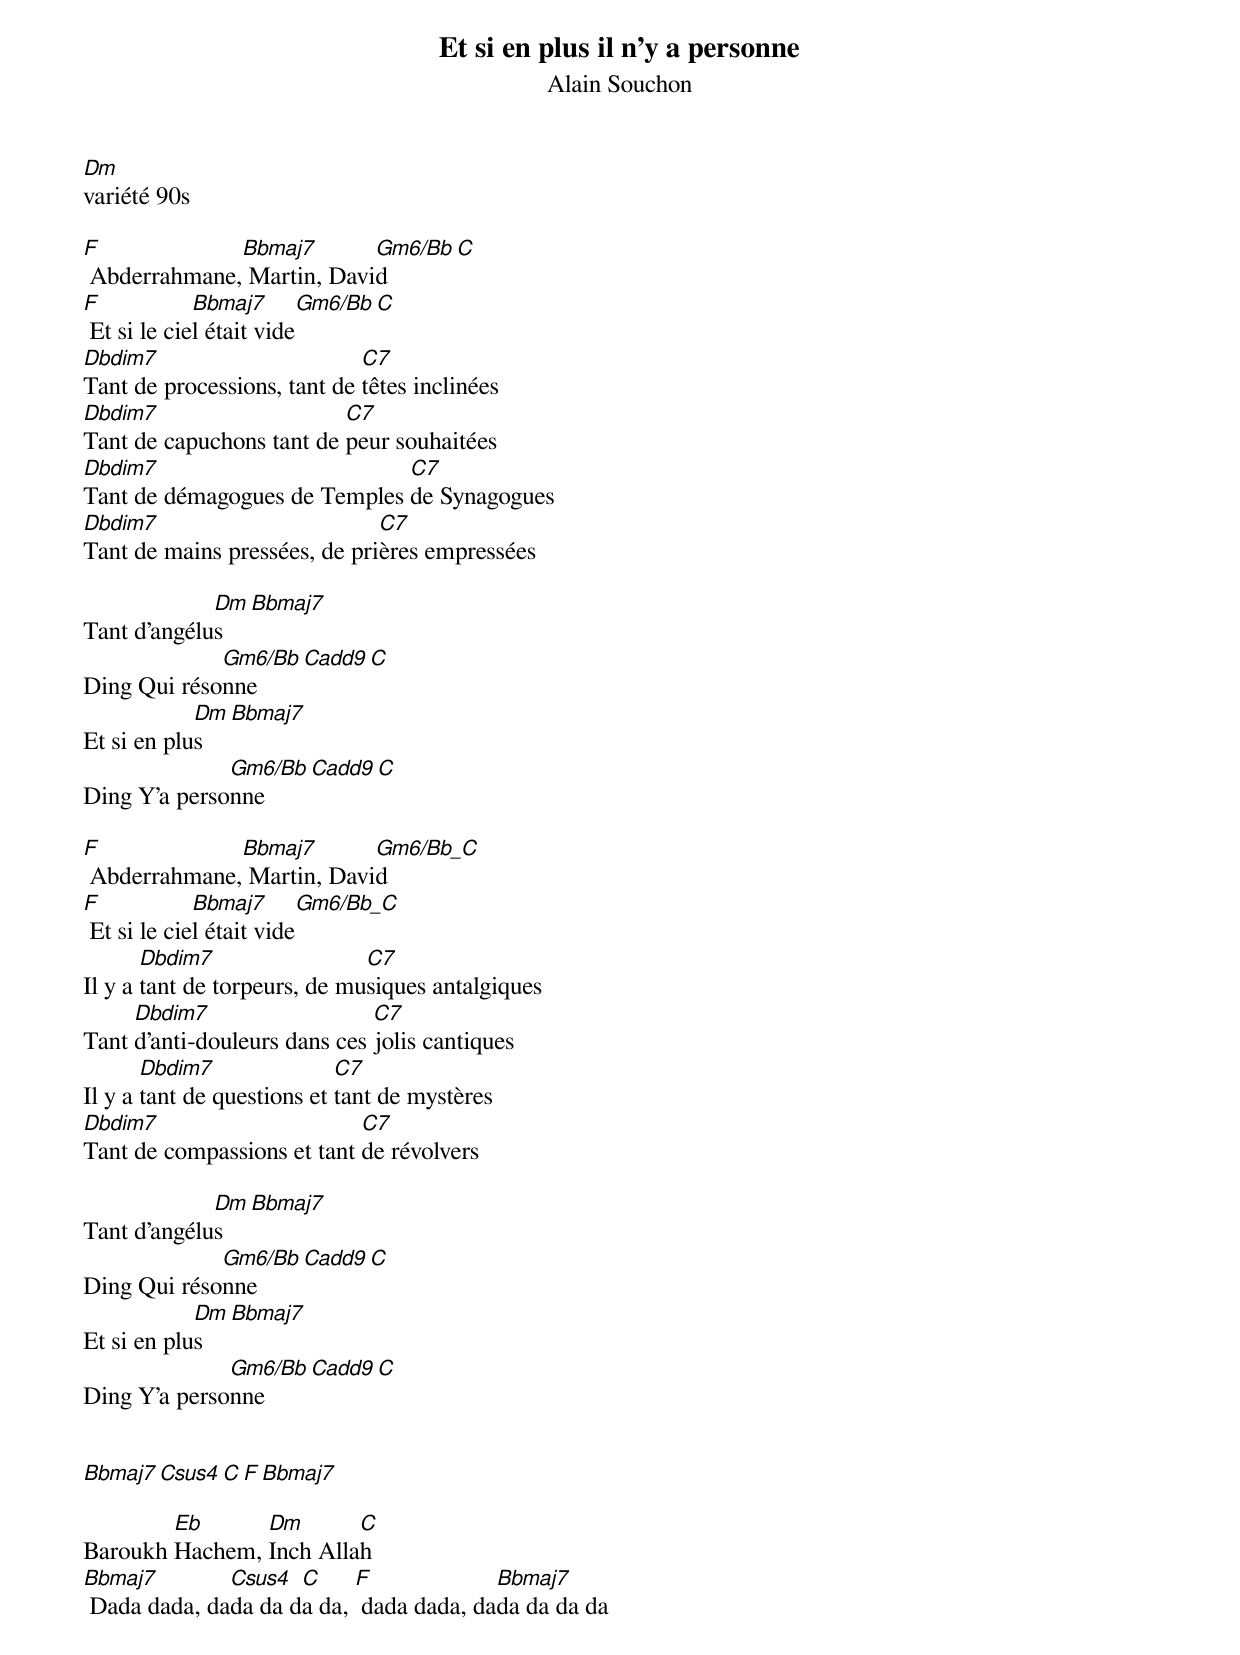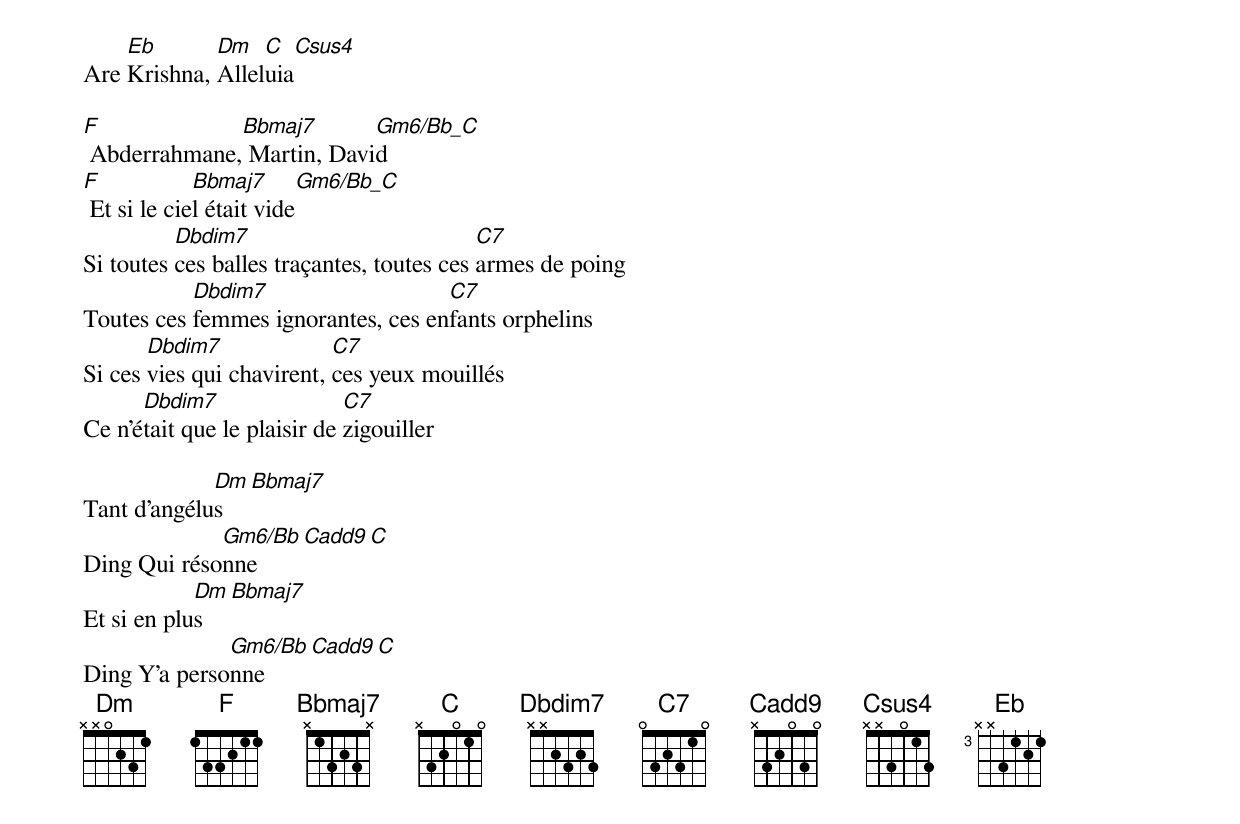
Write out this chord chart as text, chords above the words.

Et si en plus il n'y a personne
Alain Souchon
Dm
variété 90s

F             Bbmaj7       Gm6/Bb C
 Abderrahmane, Martin, David
F            Bbmaj7        Gm6/Bb C
 Et si le ciel était vide
Dbdim7                       C7
Tant de processions, tant de têtes inclinées
Dbdim7                    C7
Tant de capuchons tant de peur souhaitées
Dbdim7                        C7
Tant de démagogues de Temples de Synagogues
Dbdim7                        C7
Tant de mains pressées, de prières empressées

             Dm  Bbmaj7
Tant d'angélus
             Gm6/Bb    Cadd9   C
Ding Qui résonne
            Dm  Bbmaj7
Et si en plus
              Gm6/Bb    Cadd9   C
Ding Y'a personne

F             Bbmaj7       Gm6/Bb_C
 Abderrahmane, Martin, David
F            Bbmaj7        Gm6/Bb_C
 Et si le ciel était vide
       Dbdim7                 C7
Il y a tant de torpeurs, de musiques antalgiques
     Dbdim7                   C7
Tant d'anti-douleurs dans ces jolis cantiques
       Dbdim7               C7
Il y a tant de questions et tant de mystères
Dbdim7                      C7
Tant de compassions et tant de révolvers

             Dm  Bbmaj7
Tant d'angélus
             Gm6/Bb    Cadd9   C
Ding Qui résonne
            Dm  Bbmaj7
Et si en plus
              Gm6/Bb    Cadd9   C
Ding Y'a personne


Bbmaj7  Csus4   C  F   Bbmaj7

        Eb      Dm       C
Baroukh Hachem, Inch Allah
Bbmaj7        Csus4  C     F             Bbmaj7
 Dada dada, dada da da da,  dada dada, dada da da da
    Eb       Dm   C  Csus4
Are Krishna, Alleluia

F             Bbmaj7       Gm6/Bb_C
 Abderrahmane, Martin, David
F            Bbmaj7        Gm6/Bb_C
 Et si le ciel était vide
          Dbdim7                           C7
Si toutes ces balles traçantes, toutes ces armes de poing
           Dbdim7                   C7
Toutes ces femmes ignorantes, ces enfants orphelins
       Dbdim7              C7
Si ces vies qui chavirent, ces yeux mouillés
      Dbdim7                 C7
Ce n'était que le plaisir de zigouiller

             Dm  Bbmaj7
Tant d'angélus
             Gm6/Bb    Cadd9   C
Ding Qui résonne
            Dm  Bbmaj7
Et si en plus
              Gm6/Bb    Cadd9   C
Ding Y'a personne
